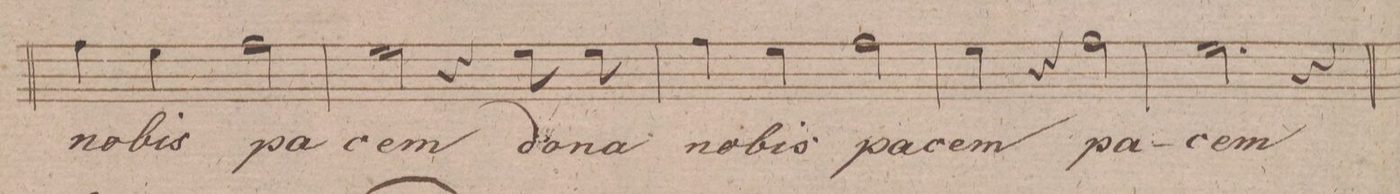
**kern	**text
*I"Alto	*
*clefC3	*
*k[f#]	*
*met(c)	*
*M4/4	*
4g	no-
4f#	-bis
2g	pa-
=41	=41
2f#	-cem,
4r	.
8f#	do-
8f#	-na
=42	=42
4g	no-
4f#	-bis
2g	pa-
=43	=43
4f#	-cem
4r	.
2g	pa-
=44	=44
2.f#	-cem
4r	.
=45	=45
*-	*-
